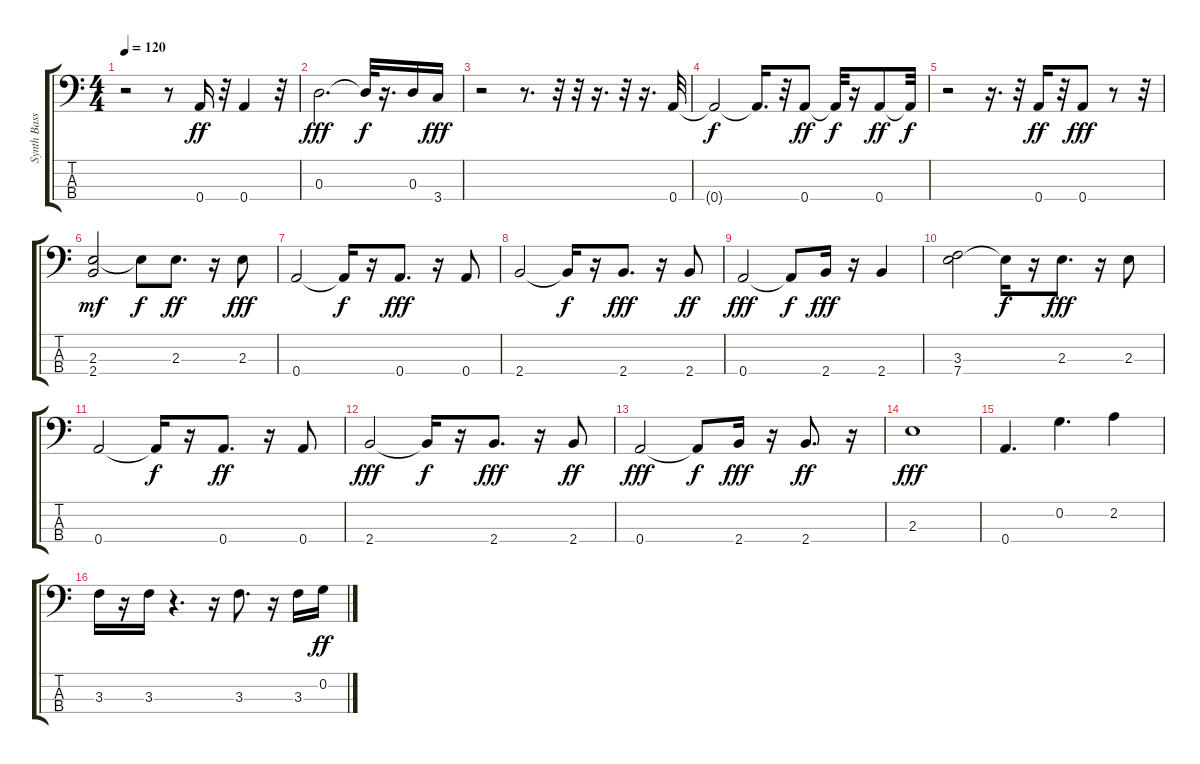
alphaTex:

\track ("Synth Bass" "Synth Bass") {instrument acousticbass}
\staff {score tabs}
\tuning (C-1 G2 D2 A1) {hide}
\ts (4 4)
\tempo 120
\clef f4
\ks c
r.2{dy ff} r.8 0.4.16 r.32 0.4.4 r.32 |
0.3.2{d dy fff} 0.3{t}.32{dy f} r.16{d} 0.3.16 3.4.16{dy fff} |
r.2 r.8{d} r.32 r.32 r.16{d} r.32 r.16{d} 0.4.32 |
0.4{t}.2{dy f} 0.4{t}.16{d} r.32 0.4.8{dy ff} 0.4{t}.32{dy f} r.16 0.4.8{dy ff} 0.4{t}.32{dy f} |
r.2 r.16{d} r.32 0.4.16{dy ff} r.32 0.4.8{dy fff} r.8 r.32 |
(2.3 2.4).2{dy mf} 2.3{t}.8{dy f} 2.3.8{d dy ff} r.16 2.3.8{dy fff} |
0.4.2 0.4{t}.16{dy f} r.16 0.4.8{d dy fff} r.16 0.4.8 |
2.4.2 2.4{t}.16{dy f} r.16 2.4.8{d dy fff} r.16 2.4.8{dy ff} |
0.4.2{dy fff} 0.4{t}.8{dy f} 2.4.16{dy fff} r.16 2.4.4 |
(3.3 7.4).2 7.4{t}.16{dy f} r.16 2.3.8{d dy fff} r.16 2.3.8 |
0.4.2 0.4{t}.16{dy f} r.16 0.4.8{d dy ff} r.16 0.4.8 |
2.4.2{dy fff} 2.4{t}.16{dy f} r.16 2.4.8{d dy fff} r.16 2.4.8{dy ff} |
0.4.2{dy fff} 0.4{t}.8{dy f} 2.4.16{dy fff} r.16 2.4.8{d dy ff} r.16 |
2.3.1{dy fff} |
0.4.4{d} 0.2.4{d} 2.2.4 |
3.3.16 r.16 3.3.16 r.4{d} r.16 3.3.8{d} r.16 3.3.16 0.2.16{dy ff}
